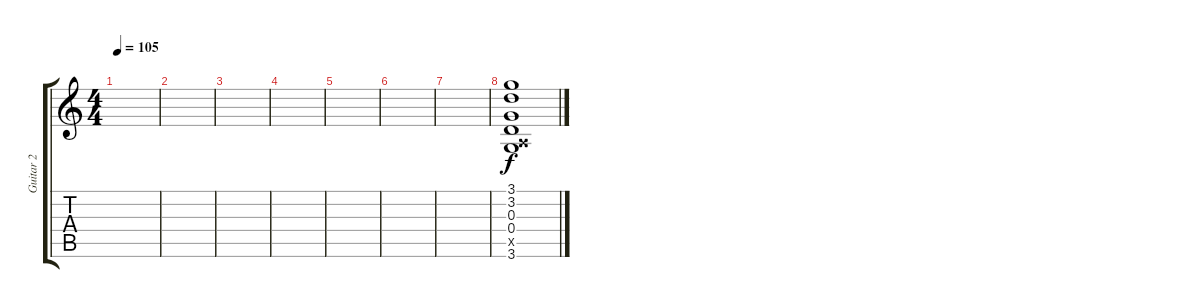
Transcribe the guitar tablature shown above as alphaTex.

\track ("Guitar 2" "Guitar 2") {instrument electricguitarclean}
\staff {score tabs}
\tuning (E4 B3 G3 D3 A2 E2) {hide}
\ts (4 4)
\tempo 105
\clef g2
\ks c
|
|
|
|
|
|
|
(3.1 3.2 0.3 0.4 0.5{x} 3.6).1
